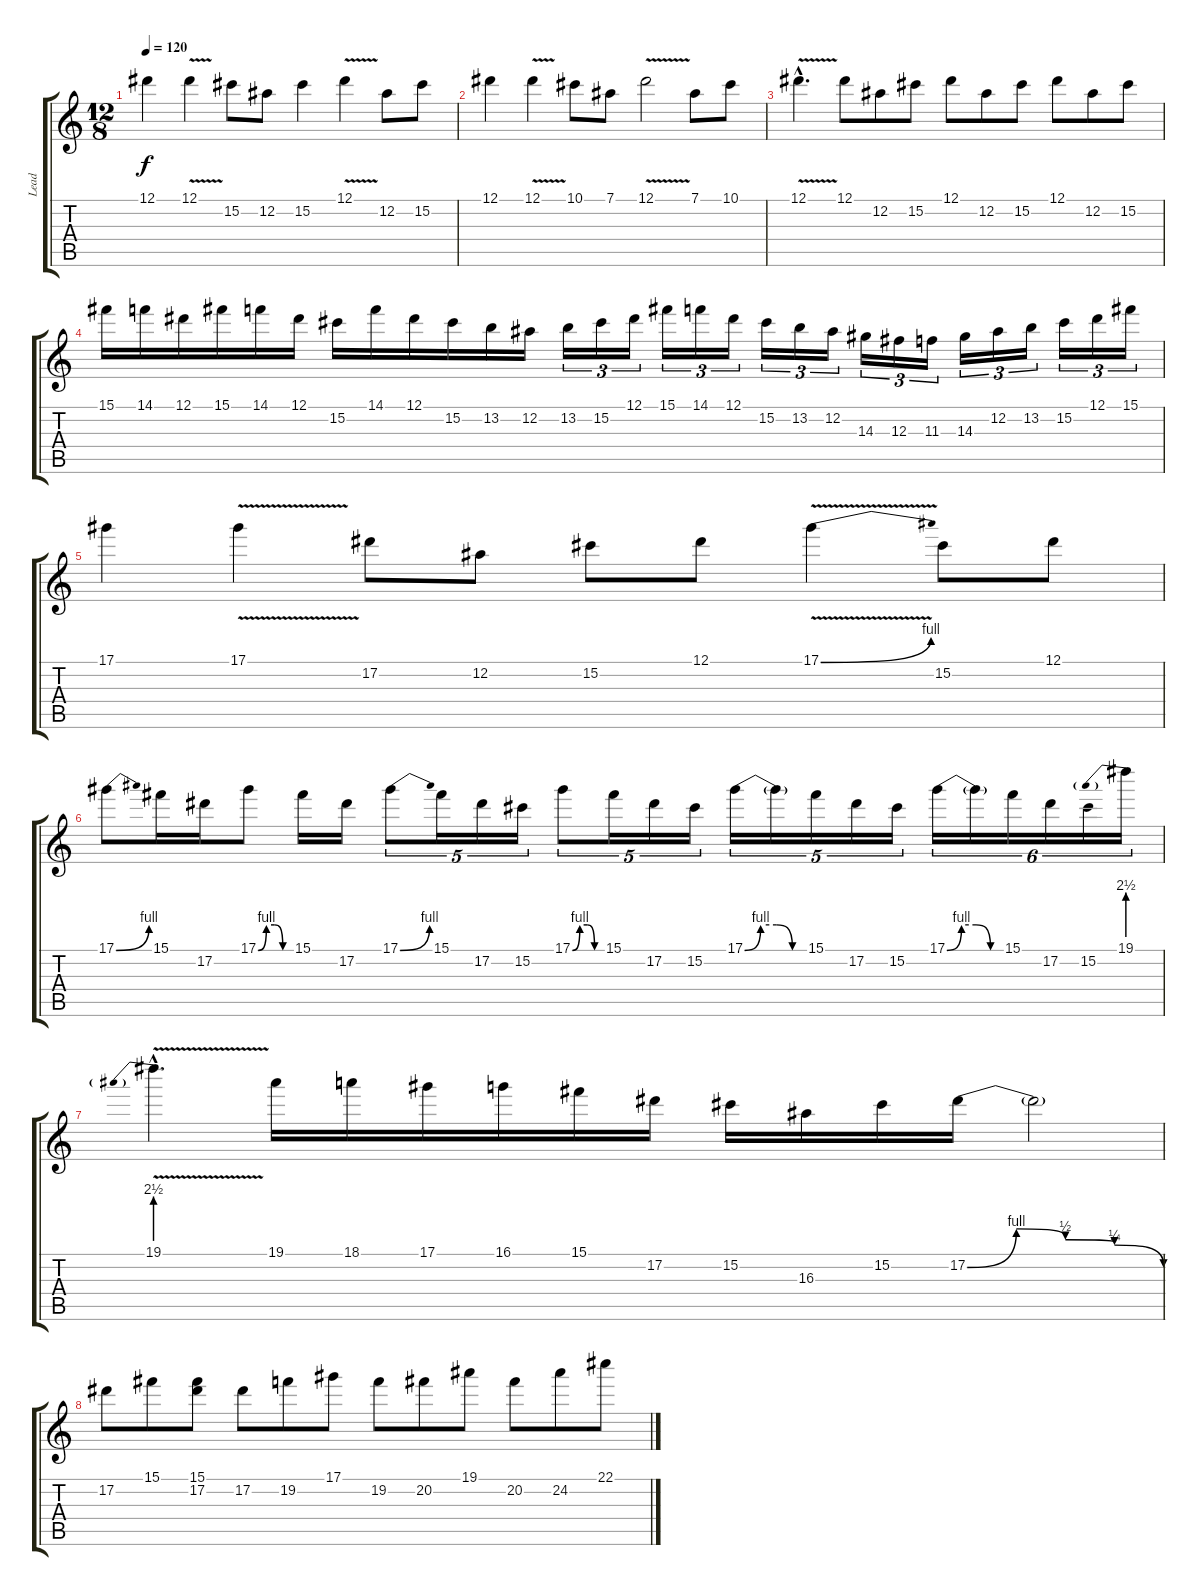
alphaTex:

\track ("Lead" "Lead") {instrument distortionguitar}
\staff {score tabs}
\tuning (Eb4 Bb3 Gb3 Db3 Ab2 Eb2) {hide}
\ts (12 8)
\tempo 120
\clef g2
\ks c
12.1.4{dy f} 12.1{v}.4 15.2.8 12.2.8 15.2.4 12.1{v}.4 12.2.8 15.2.8 |
12.1.4 12.1{v}.4 10.1.8 7.1.8 12.1{v}.2 7.1.8 10.1.8 |
12.1{v hac}.4{d} 12.1.8 12.2.8 15.2.8 12.1.8 12.2.8 15.2.8 12.1.8 12.2.8 15.2.8 |
15.1.16 14.1.16 12.1.16 15.1.16 14.1.16 12.1.16 15.2.16 14.1.16 12.1.16 15.2.16 13.2.16 12.2.16 13.2.16{tu (3 2)} 15.2.16{tu (3 2)} 12.1.16{tu (3 2)} 15.1.16{tu (3 2)} 14.1.16{tu (3 2)} 12.1.16{tu (3 2)} 15.2.16{tu (3 2)} 13.2.16{tu (3 2)} 12.2.16{tu (3 2)} 14.3.16{tu (3 2)} 12.3.16{tu (3 2)} 11.3.16{tu (3 2)} 14.3.16{tu (3 2)} 12.2.16{tu (3 2)} 13.2.16{tu (3 2)} 15.2.16{tu (3 2)} 12.1.16{tu (3 2)} 15.1.16{tu (3 2)} |
17.1.4 17.1{v}.4 17.2.8 12.2.8 15.2.8 12.1.8 17.1{be (bend 0 0 60 4) v}.4 15.2.8 12.1.8 |
17.1{be (bend 0 0 60 4)}.8 15.1.16 17.2.16 17.1{be (custom 0 0 15 4 30 4 45 0 60 0)}.8 15.1.16 17.2.16 17.1{be (bend 0 0 60 4)}.8{tu (5 4)} 15.1.16{tu (5 4)} 17.2.16{tu (5 4)} 15.2.16{tu (5 4)} 17.1{be (custom 0 0 15 4 30 4 45 0 60 0)}.8{tu (5 4)} 15.1.16{tu (5 4)} 17.2.16{tu (5 4)} 15.2.16{tu (5 4)} 17.1{be (custom 0 0 15 4 30 4 45 0 60 0)}.16{tu (5 4)} 17.1{t}.16{tu (5 4)} 15.1.16{tu (5 4)} 17.2.16{tu (5 4)} 15.2.16{tu (5 4)} 17.1{be (custom 0 0 15 4 30 4 45 0 60 0)}.16{tu (6 4)} 17.1{t}.16{tu (6 4)} 15.1.16{tu (6 4)} 17.2.16{tu (6 4)} 15.2.16{tu (6 4)} 19.1{be (prebend 0 10 60 10)}.16{tu (6 4)} |
19.1{be (prebend 0 10 60 10) v hac}.4{d} 19.1.16 18.1.16 17.1.16 16.1.16 15.1.16 17.2.16 15.2.16 16.3.16 15.2.16 17.2{be (custom 0 0 15 4 30 2 45 1 60 0)}.16 17.2{t}.2 |
17.2.8 15.1.8 (15.1 17.2).8 17.2.8 19.2.8 17.1.8 19.2.8 20.2.8 19.1.8 20.2.8 24.2.8 22.1.8
